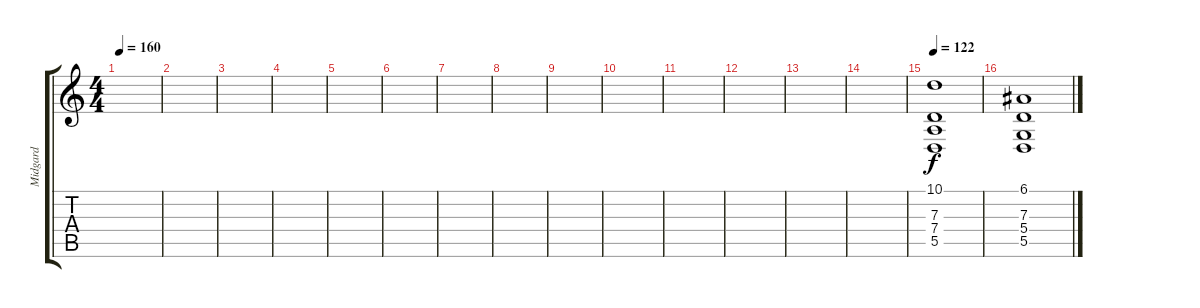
\track ("Midgard" "Midgard") {instrument lead6voice}
\staff {score tabs}
\tuning (E4 B3 G3 D3 A2 E2) {hide}
\ts (4 4)
\tempo 160
\clef g2
\ks c
|
|
|
|
|
|
|
|
|
|
|
|
|
|
\tempo 122
(10.1 7.3 7.4 5.5).1{volume 10} |
(6.1 7.3 5.4 5.5).1
